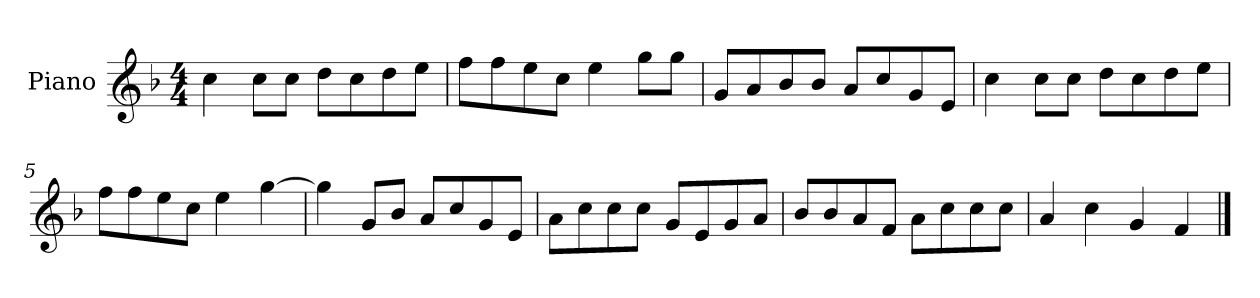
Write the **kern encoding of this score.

**kern
*part1
*staff1
*I"Piano
*I'P-no
*clefG2
*k[b-]
*M4/4
*MM90
=1
4cc\
8cc\L
8cc\J
8dd\L
8cc\
8dd\
8ee\J
=2
8ff\L
8ff\
8ee\
8cc\J
4ee\
8gg\L
8gg\J
=3
8g/L
8a/
8b-/
8b-/J
8a/L
8cc/
8g/
8e/J
=4
4cc\
8cc\L
8cc\J
8dd\L
8cc\
8dd\
8ee\J
=5
8ff\L
8ff\
8ee\
8cc\J
4ee\
[4gg\
!!LO:LB:g=z
=6
4gg\]
8g/L
8b-/J
8a/L
8cc/
8g/
8e/J
=7
8a\L
8cc\
8cc\
8cc\J
8g/L
8e/
8g/
8a/J
=8
8b-/L
8b-/
8a/
8f/J
8a\L
8cc\
8cc\
8cc\J
=9
4a/
4cc\
4g/
4f/
==
*-
